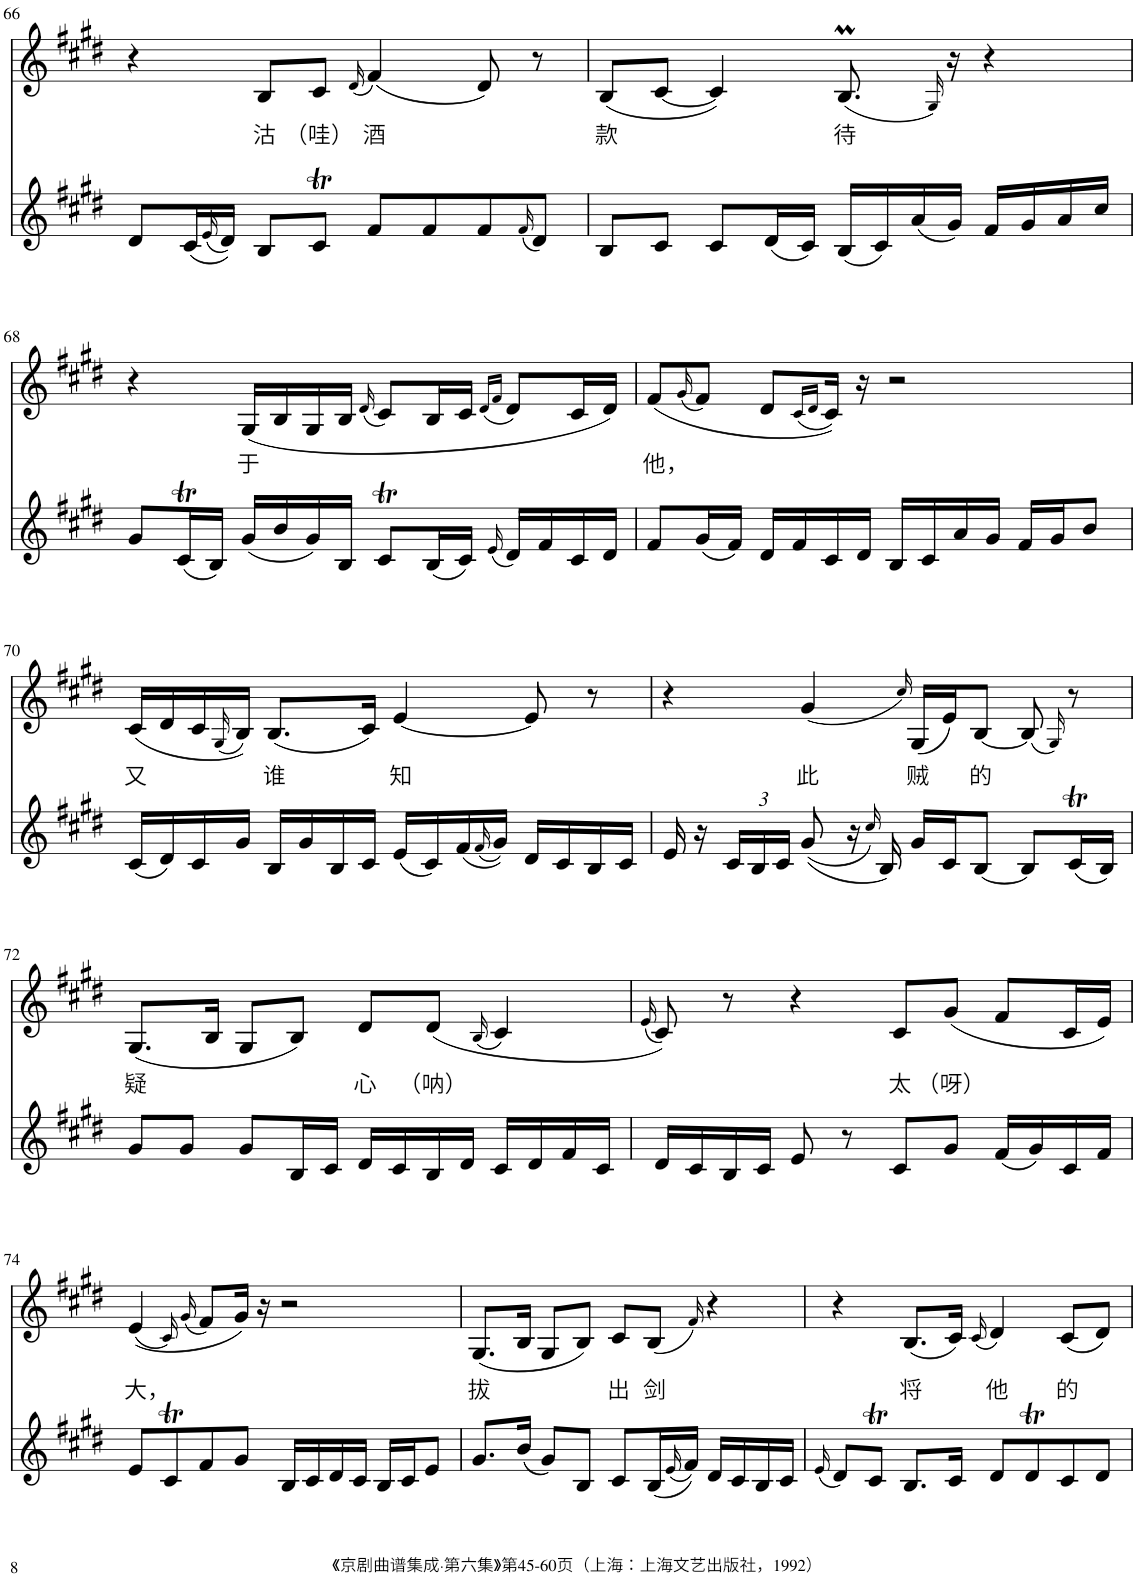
**kern	**kern	**text
*part2	*part1	*part1
*staff2	*staff1	*staff1
*I"Piano	*I"Piano	*
*I'Pno	*I'Pno	*
!!LO:PB:g=z
*clefG2	*clefG2	*
*k[f#c#g#d#]	*k[f#c#g#d#]	*
*M4/4	*M4/4	*
=66	=66	=66
8d#/L	4r	.
(16c#/L	.	.
(16qe/	.	.
16d#/JJ))	.	.
!	!	!LO:LY:b
8B/L	8B/L	沽
!	!	!LO:LY:b
8c#T/J	8c#/J	（哇）
.	(16qd#/	.
!	!	!LO:LY:b
8f#/L	(4f#/)	酒
8f#/	.	.
8f#/	8d#/)	.
(16qf#/	.	.
8d#/J)	8r	.
=67	=67	=67
!	!	!LO:LY:b
8B/L	(8B/L	款
8c#/J	[8c#/J	.
8c#/L	4c#/])	.
(16d#/L	.	.
16c#/JJ)	.	.
!	!	!LO:LY:b
(16B/LL	(8.BM/	待
16c#/)	.	.
(16a/	.	.
.	16qG#/)	.
16g#/JJ)	16r	.
16f#/LL	4r	.
16g#/	.	.
16a/	.	.
16cc#/JJ	.	.
!!LO:LB:g=z
=68	=68	=68
8g#/L	4r	.
(16c#T/L	.	.
16B/JJ)	.	.
!	!	!LO:LY:b
(16g#/LL	(16G#/LL	于
16b/	16B/	.
16g#/)	16G#/	.
16B/JJ	16B/JJ	.
.	(16qd#/	.
8c#T/L	8c#/L)	.
(16B/L	16B/L	.
16c#/JJ)	16c#/JJ	.
.	(16qd#/LL	.
(16qe/	16qf#/JJ	.
16d#/LL)	8d#/L)	.
16f#/	.	.
16c#/	16c#/L	.
16d#/JJ	16d#/JJ)	.
=69	=69	=69
!	!	!LO:LY:b
8f#/L	(8f#/L	他，
.	(16qg#/	.
(16g#/L	8f#/J)	.
16f#/JJ)	.	.
16d#/LL	8d#/L	.
16f#/	.	.
.	(16qc#/LL	.
.	16qd#/JJ	.
16c#/	16c#/Jk))	.
16d#/JJ	16r	.
16B/LL	2r	.
16c#/	.	.
16a/	.	.
16g#/JJ	.	.
16f#/LL	.	.
16g#/J	.	.
8b/J	.	.
!!LO:LB:g=z
=70	=70	=70
!	!	!LO:LY:b
(16c#/LL	(16c#/LL	又
16d#/)	16d#/	.
16c#/	16c#/	.
.	(16qG#/	.
16g#/JJ	16B/JJ))	.
!	!	!LO:LY:b
16B/LL	(8.B/L	谁
16g#/	.	.
16B/	.	.
16c#/JJ	16c#/Jk)	.
!	!	!LO:LY:b
(16e/LL	[4e/	知
16c#/)	.	.
(16f#/	.	.
(16qf#/	.	.
16g#/JJ))	.	.
16d#/LL	8e/]	.
16c#/	.	.
16B/	8r	.
16c#/JJ	.	.
=71	=71	=71
16e/	4r	.
16r	.	.
*Xbrackettup	*	*
24c#/LL	.	.
24B/	.	.
24c#/JJ	.	.
!	!	!LO:LY:b
((8g#/	(4g#/	此
16r	.	.
16qcc#/)	.	.
16B/)	.	.
.	16qcc#/)	.
!	!	!LO:LY:b
16g#/LL	(16G#/LL	贼
16c#/J	16e/J)	.
!	!	!LO:LY:b
[8B/J	[8B/J	的
8B/L]	(8B/]	.
.	16qG#/)	.
(16c#T/L	8r	.
16B/JJ)	.	.
!!LO:LB:g=z
=72	=72	=72
!	!	!LO:LY:b
8g#/L	(8.G#/L	疑
8g#/J	.	.
.	16B/Jk	.
8g#/L	8G#/L	.
16B/L	8B/J)	.
16c#/JJ	.	.
!	!	!LO:LY:b
16d#/LL	8d#/L	心
16c#/	.	.
!	!	!LO:LY:b
16B/	(8d#/J	（呐）
16d#/JJ	.	.
.	(16qB/	.
16c#/LL	4c#/)	.
16d#/	.	.
16f#/	.	.
16c#/JJ	.	.
=73	=73	=73
.	(16qe/	.
16d#/LL	8c#/))	.
16c#/	.	.
16B/	8r	.
16c#/JJ	.	.
8e/	4r	.
8r	.	.
!	!	!LO:LY:b
8c#/L	8c#/L	太
!	!	!LO:LY:b
8g#/J	(8g#/J	（呀）
(16f#/LL	8f#/L	.
16g#/)	.	.
16c#/	16c#/L	.
16f#/JJ	16e/JJ)	.
!!LO:LB:g=z
=74	=74	=74
!	!	!LO:LY:b
8e/L	((4e/	大，
8c#T/	.	.
.	16qc#/)	.
.	(16qg#/	.
8f#/	8f#/L)	.
8g#/J	16g#/Jk)	.
.	16r	.
16B/LL	2r	.
16c#/	.	.
16d#/	.	.
16c#/JJ	.	.
16B/LL	.	.
16c#/J	.	.
8e/J	.	.
=75	=75	=75
!	!	!LO:LY:b
8.g#/L	(8.G#/L	拔
(16b/Jk	16B/Jk	.
8g#/L)	8G#/L	.
8B/J	8B/J)	.
!	!	!LO:LY:b
8c#/L	8c#/L	出
!	!	!LO:LY:b
(16B/L	(8B/J	剑
(16qe/	.	.
16f#/JJ))	.	.
.	16qf#/)	.
16d#/LL	4r	.
16c#/	.	.
16B/	.	.
16c#/JJ	.	.
=76	=76	=76
(16qe/	.	.
8d#/L)	4r	.
8c#T/J	.	.
!	!	!LO:LY:b
8.B/L	(8.B/L	将
16c#/Jk	16c#/Jk)	.
.	(16qc#/	.
!	!	!LO:LY:b
8d#/L	4d#/)	他
8d#t/	.	.
!	!	!LO:LY:b
8c#/	(8c#/L	的
8d#/J	8d#/J)	.
=	=	=
*-	*-	*-
